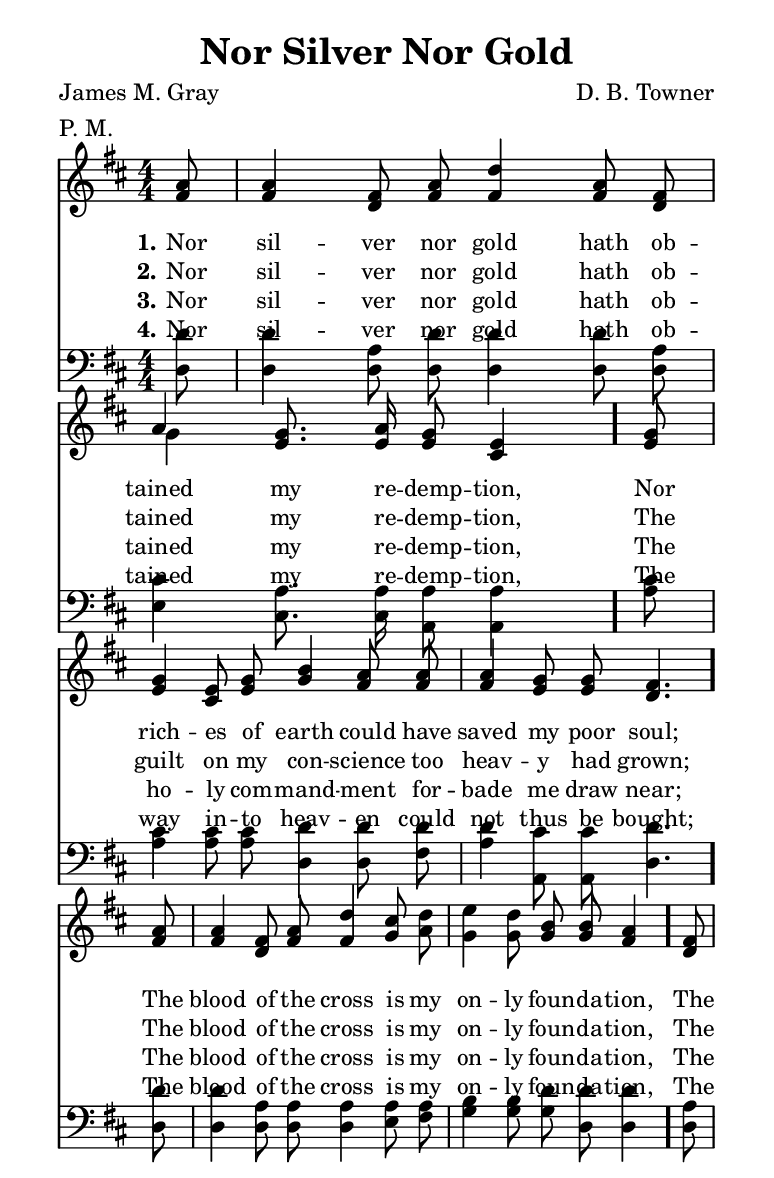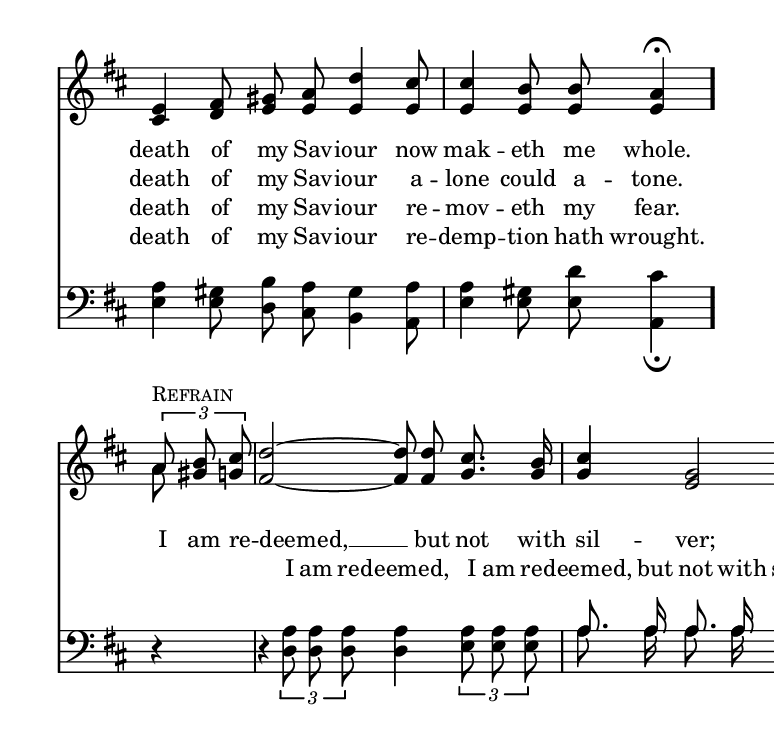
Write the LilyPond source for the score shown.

\include "common/global.ily"
\paper {
  \include "common/paper.ily"
  ragged-last-bottom = ##t
  system-count = 6 % original has 7
systems-per-page = 4

}

\header{
  %gospel
  hymnnumber = "177"
  title = "Nor Silver Nor Gold"
  tunename = ""
  meter = "P. M." % something like 12. 11. 12. 11. with Refrain
  poet = "James M. Gray"
  composer = "D. B. Towner"
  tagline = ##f
}

ta = { \tempo 4=80 }
tb = { \tempo 4=40 }

global = {
  \include "common/overrides.ily"
  \override Staff.TimeSignature.style = #'numbered
  \time 4/4
  \override Score.MetronomeMark.transparent = ##t % hide all fermata changes too
  \ta
  \key d \major
  \partial 8
  \autoBeamOff
}

patternA = { c8 | c4 c8 c c4 c8 c | c4 c8. c16 c8 c4 }
patternB = { c8 | c4 c8 c c4 c8 c | c4 c8 c c4. }
patternC = { c8 | c4 c8 c c4 c8 c | c4 c8 c c c4 }
patternD = { c8 | c4 c8 c c c4 c8 | c4 c8 c c4 }

notesSoprano = {
\global
\relative c'' {

  a8 | a4 fis8 a d4 a8 fis | a4 g8. a16 g8 e4
  g8 | g4 e8 g b4 a8 a | a4 g8 g fis4.
  a8 | a4 fis8 a d4 cis8 d | e4 d8 b b a4
  fis8 | e4 fis8 gis a d4 cis8 | cis4 b8 b \tb a4 \fermata \ta \bar "."

}
}

notesSopranoRefrain = {
\relative c'' {

  << s^\markup { \small \caps "Refrain" }
  { \tuplet 3/2 { << { \voiceOne a8 } \new Voice { \voiceTwo a8 } >> << { b cis } { gis g } >> } } >>

  \partcombine
  \relative c' {
    | d'2 ~ d8 d8 cis8. b16 | cis4 g2
    g8. g16 | cis2 ~ cis8 cis8 b8. g16 | fis2.
  }
  \relative c' {
    | fis2 ~ fis8 fis8 g8. g16 | g4 e2
    e8. d16 | g2 ~ g8 g8 g8. e16 | d2.
  }

  \tuplet 3/2 { << { \voiceOne a8 } \new Voice { \voiceTwo a8 } >> << { b cis } { gis g } >> }
  \partcombine
  \relative c'' {
    | d2 ~ d8 d8 e8. d16 | cis4 b2
    b8 b | a4. a8 g4 e |
  }
  \relative c' {
    | fis2 ~ fis8 fis8 g8. fis16 | a4 g2
    g8 d | d4. fis8 e4 cis |
  }
  << { \voiceOne d2. } \new Voice { \voiceTwo d2. } >>
  \partcombine r8 r8

  \bar "|."

}
}

notesSopranoRefrainPacing = {
\global
\relative c,, {

  r8 | r4 r8 r r4 r8 r | r4 r8. r16 r8 r4
  r8 | r4 r8 r r4 r8 r | r4 r8 r r4.
  r8 | r4 r8 r r4 r8 r | r4 r8 r r r4
  r8 | r4 r8 r r r4 r8 | r4 r8 r r4

  %\repeat unfold 32 \skip 4
  \tuplet 3/2 { a8 a a }
    | d'2 ~ d8 d8 cis8. b16 | cis4 g2
    g8. g16 | cis2 ~ cis8 cis8 b8. g16 | fis2.

  \tuplet 3/2 { a8 a a }
    | d2 ~ d8 d8 e8. d16 | cis4 b2
    b8 b | a4. a8 g4 e | d2. r8

}
}

notesAlto = {
\global
\relative e' {

  \changePitch \patternA { fis | fis d fis fis fis d | g e e e cis }
  \changePitch \patternB { e | e cis e g fis fis | fis e e d }
  \changePitch \patternC { fis | fis d fis fis g a | g g g g fis }
  \changePitch \patternD { d | cis d e e e e | e e e e }

  % excludes refrain (moved to Soprano) due to bad interactions between
  % \tuplet, \partcombine, and NullVoice

}
}

notesTenor = {
\global
\relative a {

  \changePitch \patternA { d | d a d d d a | cis a a a a }
  \changePitch \patternB { cis | cis cis cis d d d | d cis cis d }
  \changePitch \patternC { d | d a a a a a | b b d d d }
  \changePitch \patternD { a | a gis b a gis a | a gis d' cis }

  r4 | r \tuplet 3/2 { a8 a a } a4 \tuplet 3/2 { a8 a a } | a8. a16 a8. a16 cis8 cis
  r4 | r4 e8. e16 e4 cis8. a16 | a8. a16 a8. a16 a4
  r4 | r \tuplet 3/2 { a8 a a } a4 r8. a16 | g8. a16 b8. cis16 d8. d16
  d8 d8 | d4. d8 cis4 a8[ g] | fis2. r8

}
}

notesBass = {
\global
\relative f {

  \changePitch \patternA { d | d d d d d d | e cis cis a a }
  \changePitch \patternB { a' | a a a d, d fis | a a, a d }
  \changePitch \patternC { d | d d d d e fis | g g g d d }
  \changePitch \patternD { d | e e d cis b a | e' e e a,_\fermata }

  r4 | r \tuplet 3/2 { d8 d d } d4 \tuplet 3/2 { e8 e e } | a8. a16 a8. a16 a8 a
  r4 | r4 a8. a16 a4 a,8. a16 | d8. d16 d8. d16 d4
  r4 | r \tuplet 3/2 { d8 d d } d4 r8. d16 | g8. g16 g8. g16 g8. g16
  g8 g8 | fis4. d8 a4 a | d2. r8

}
}

Refrain = \lyricmode {

{ \mon } I am re -- { \moff } deemed, __ but not with sil -- ver; \bar "."
I am bought, __ but not with gold; \bar "."
{ \mon } Bought with a { \moff } price_– the blood of Je -- sus, \bar "."
Pre -- cious price of love un -- told. \bar "."

}

wordsA = \lyricmode {
\set stanza = "1."

Nor sil -- ver nor gold hath ob -- tained my re -- demp -- tion, \bar "."
Nor rich -- es of earth could have saved my poor soul; \bar "."
The blood of the cross is my on -- ly foun -- da -- tion, \bar "."
The death of my Sav -- iour now mak -- eth me whole. \bar "."

}

wordsB = \lyricmode {
\set stanza = "2."

Nor sil -- ver nor gold hath ob -- tained my re -- demp -- tion,
The guilt on my con -- science too heav -- y had grown;
The blood of the cross is my on -- ly foun -- da -- tion,
The death of my Sav -- iour a -- lone could a -- tone.

}

wordsC = \lyricmode {
\set stanza = "3."

Nor sil -- ver nor gold hath ob -- tained my re -- demp -- tion,
The ho -- ly com -- mand -- ment for -- bade me draw near;
The blood of the cross is my on -- ly foun -- da -- tion,
The death of my Sav -- iour re -- mov -- eth my fear.

}

wordsD = \lyricmode {
\set stanza = "4."

Nor sil -- ver nor gold hath ob -- tained my re -- demp -- tion,
The way in -- to heav -- en could not thus be bought;
The blood of the cross is my on -- ly foun -- da -- tion,
The death of my Sav -- iour re -- demp -- tion hath wrought.

}

underWords = \lyricmode {

{ \repeat unfold 46 \skip 4 }
{ \mon } I am re -- deemed, I am re -- deemed, { \moff } but not with sil -- ver;
I am bought, I am bought, but not with gold;
{ \mon } Bought with a { \moff } price_– the pre -- cious blood of Je -- sus,

}

\score {
  \context ChoirStaff <<
    \context Staff = upper <<
      \set Staff.autoBeaming = ##f
      \set ChoirStaff.systemStartDelimiter = #'SystemStartBar
      \set ChoirStaff.printPartCombineTexts = ##f
      {
        \partcombine #'(2 . 11) \notesSoprano \notesAlto
        \context Voice = sopranosRefrain { \notesSopranoRefrain }
      }
      \context NullVoice = sopranos { \voiceOne \notesSoprano }
      \context NullVoice = sopranosRefrainPacing { \voiceFour \notesSopranoRefrainPacing }
      \context Lyrics = one   \lyricsto sopranos \wordsA
      \context Lyrics = two   \lyricsto sopranos \wordsB
      \context Lyrics = two   \lyricsto sopranosRefrainPacing \Refrain
      \context Lyrics = three \lyricsto sopranos \wordsC
      \context Lyrics = four  \lyricsto sopranos \wordsD
    >>
    \context Staff = men <<
      \set Staff.autoBeaming = ##f
      \clef bass
      \set ChoirStaff.printPartCombineTexts = ##f
      \partcombine #'(2 . 11) \notesTenor \notesBass
      \context NullVoice = tenors { \voiceOne << \notesTenor >> }
    >>
    \context Lyrics = four \lyricsto tenors \underWords
  >>
  \layout {
    \include "common/layout.ily"
  }
  #(cond ((ly:get-option 'eog-midi-permitted) #{ \midi{
    \include "common/midi.ily"
  } #}))
}

\version "2.19.49"  % necessary for upgrading to future LilyPond versions.

% vi:set et ts=2 sw=2 ai nocindent syntax=lilypond:
